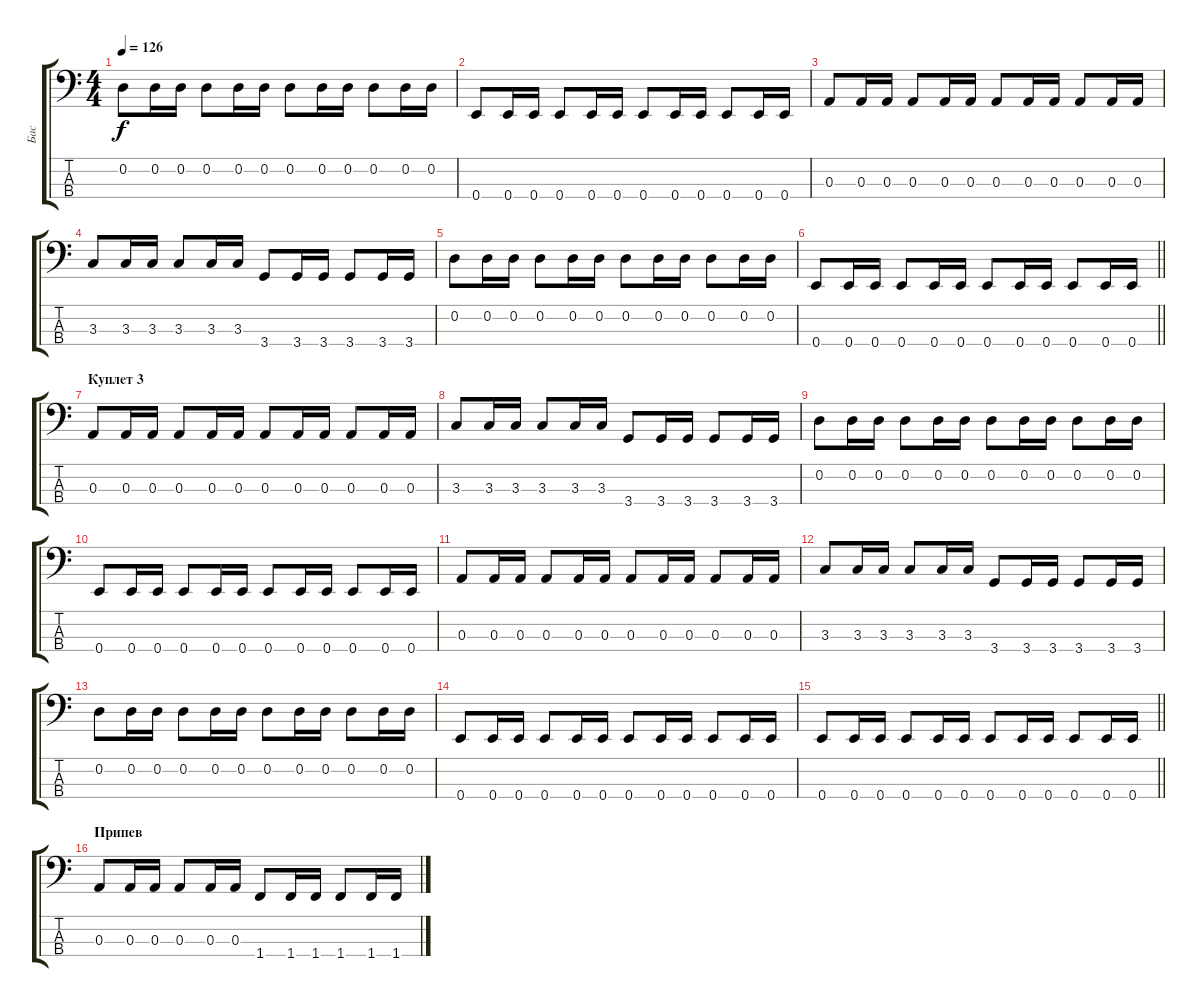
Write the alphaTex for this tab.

\track ("Бас" "Бас") {instrument electricbassfinger}
\staff {score tabs}
\tuning (G2 D2 A1 E1) {hide}
\ts (4 4)
\tempo 126
\clef f4
\ks c
0.2.8{dy f} 0.2.16 0.2.16 0.2.8 0.2.16 0.2.16 0.2.8 0.2.16 0.2.16 0.2.8 0.2.16 0.2.16 |
0.4.8 0.4.16 0.4.16 0.4.8 0.4.16 0.4.16 0.4.8 0.4.16 0.4.16 0.4.8 0.4.16 0.4.16 |
0.3.8 0.3.16 0.3.16 0.3.8 0.3.16 0.3.16 0.3.8 0.3.16 0.3.16 0.3.8 0.3.16 0.3.16 |
3.3.8 3.3.16 3.3.16 3.3.8 3.3.16 3.3.16 3.4.8 3.4.16 3.4.16 3.4.8 3.4.16 3.4.16 |
0.2.8 0.2.16 0.2.16 0.2.8 0.2.16 0.2.16 0.2.8 0.2.16 0.2.16 0.2.8 0.2.16 0.2.16 |
\barLineRight lightlight
0.4.8 0.4.16 0.4.16 0.4.8 0.4.16 0.4.16 0.4.8 0.4.16 0.4.16 0.4.8 0.4.16 0.4.16 |
\section ("" "Куплет 3")
0.3.8 0.3.16 0.3.16 0.3.8 0.3.16 0.3.16 0.3.8 0.3.16 0.3.16 0.3.8 0.3.16 0.3.16 |
3.3.8 3.3.16 3.3.16 3.3.8 3.3.16 3.3.16 3.4.8 3.4.16 3.4.16 3.4.8 3.4.16 3.4.16 |
0.2.8 0.2.16 0.2.16 0.2.8 0.2.16 0.2.16 0.2.8 0.2.16 0.2.16 0.2.8 0.2.16 0.2.16 |
0.4.8 0.4.16 0.4.16 0.4.8 0.4.16 0.4.16 0.4.8 0.4.16 0.4.16 0.4.8 0.4.16 0.4.16 |
0.3.8 0.3.16 0.3.16 0.3.8 0.3.16 0.3.16 0.3.8 0.3.16 0.3.16 0.3.8 0.3.16 0.3.16 |
3.3.8 3.3.16 3.3.16 3.3.8 3.3.16 3.3.16 3.4.8 3.4.16 3.4.16 3.4.8 3.4.16 3.4.16 |
0.2.8 0.2.16 0.2.16 0.2.8 0.2.16 0.2.16 0.2.8 0.2.16 0.2.16 0.2.8 0.2.16 0.2.16 |
0.4.8 0.4.16 0.4.16 0.4.8 0.4.16 0.4.16 0.4.8 0.4.16 0.4.16 0.4.8 0.4.16 0.4.16 |
\barLineRight lightlight
0.4.8 0.4.16 0.4.16 0.4.8 0.4.16 0.4.16 0.4.8 0.4.16 0.4.16 0.4.8 0.4.16 0.4.16 |
\section ("" "Припев")
0.3.8 0.3.16 0.3.16 0.3.8 0.3.16 0.3.16 1.4.8 1.4.16 1.4.16 1.4.8 1.4.16 1.4.16
